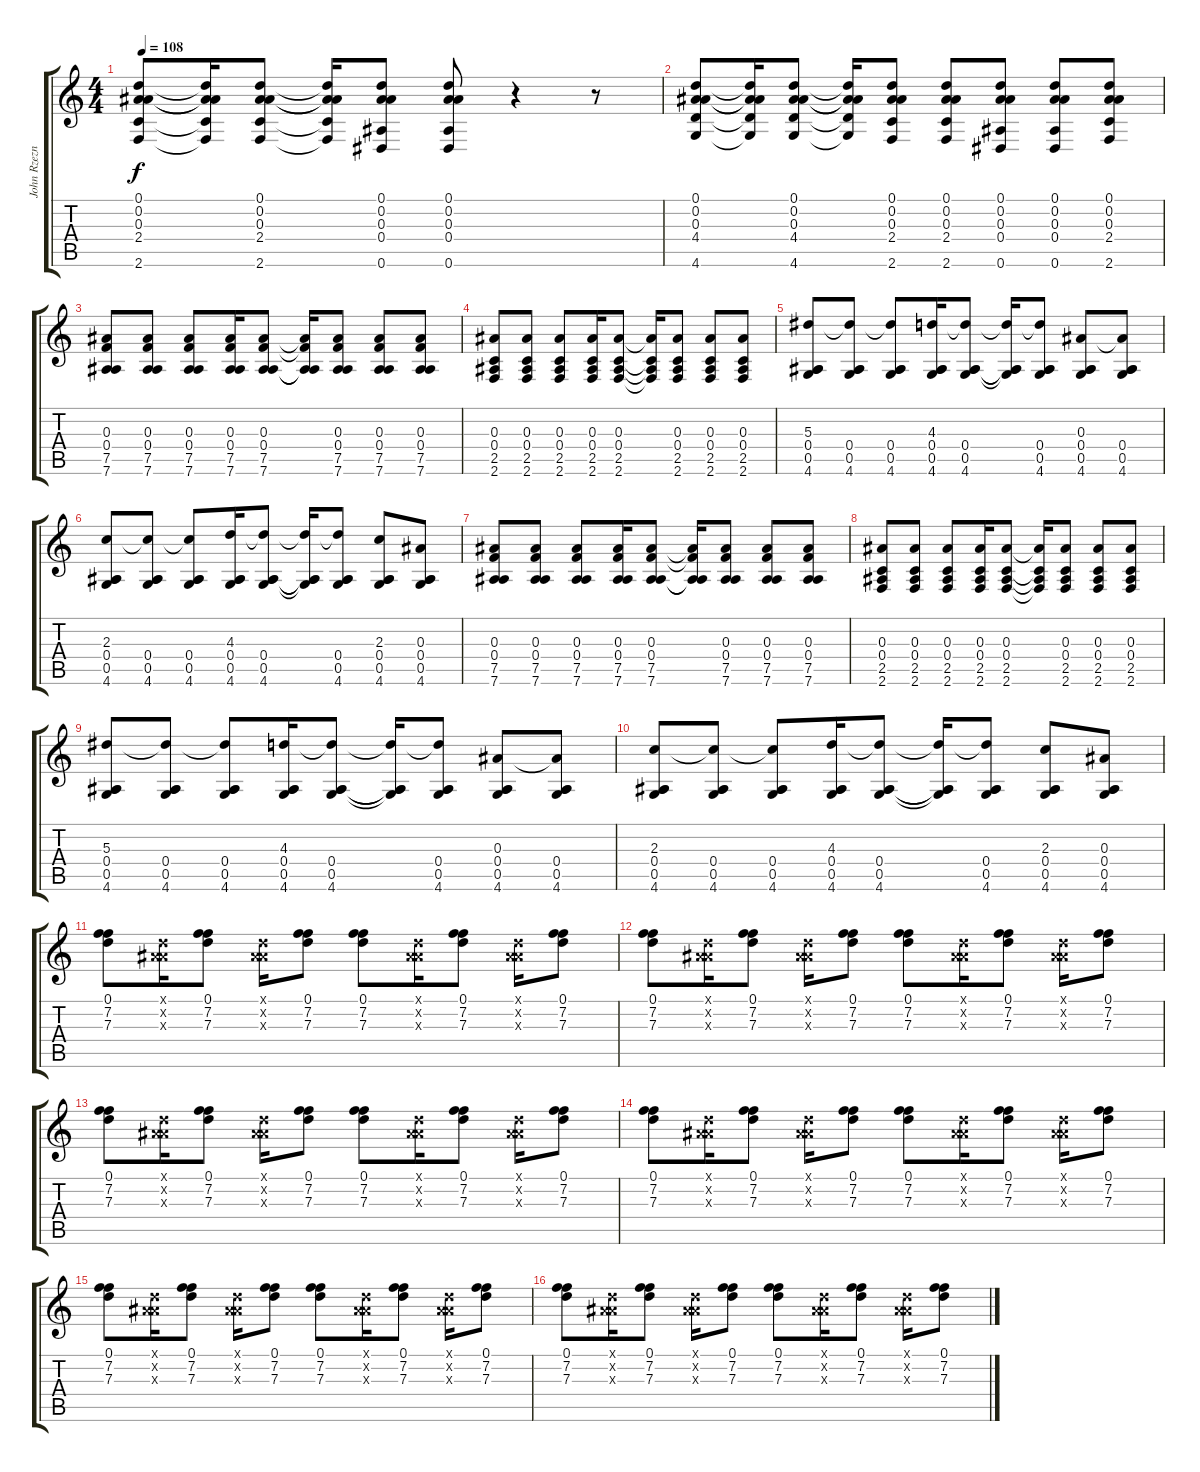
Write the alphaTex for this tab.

\track ("John Rzeznik (Guitar 1)" "John Rzezn") {instrument overdrivenguitar}
\staff {score tabs}
\tuning (D4 Bb3 Bb3 Bb2 Bb2 Eb2) {hide}
\ts (4 4)
\tempo 108
\clef g2
\ks c
(0.1 0.2 0.3 2.4 2.6).8{dy f} (0.1{t} 0.2{t} 0.3{t} 2.4{t} 2.6{t}).16 (0.1 0.2 0.3 2.4 2.6).8 (0.1{t} 0.2{t} 0.3{t} 2.4{t} 2.6{t}).16 (0.1 0.2 0.3 0.4 0.6).8 (0.1 0.2 0.3 0.4 0.6).8 r.4 r.8 |
(0.1 0.2 0.3 4.4 4.6).8 (0.1{t} 0.2{t} 0.3{t} 4.4{t} 4.6{t}).16 (0.1 0.2 0.3 4.4 4.6).8 (0.1{t} 0.2{t} 0.3{t} 4.4{t} 4.6{t}).16 (0.1 0.2 0.3 2.4 2.6).8 (0.1 0.2 0.3 2.4 2.6).8 (0.1 0.2 0.3 0.4 0.6).8 (0.1 0.2 0.3 0.4 0.6).8 (0.1 0.2 0.3 2.4 2.6).8 |
(0.3 0.4 7.5 7.6).8 (0.3 0.4 7.5 7.6).8 (0.3 0.4 7.5 7.6).8 (0.3 0.4 7.5 7.6).16 (0.3 0.4 7.5 7.6).8 (0.3{t} 0.4{t} 7.5{t} 7.6{t}).16 (0.3 0.4 7.5 7.6).8 (0.3 0.4 7.5 7.6).8 (0.3 0.4 7.5 7.6).8 |
(0.3 0.4 2.5 2.6).8 (0.3 0.4 2.5 2.6).8 (0.3 0.4 2.5 2.6).8 (0.3 0.4 2.5 2.6).16 (0.3 0.4 2.5 2.6).8 (0.3{t} 0.4{t} 2.5{t} 2.6{t}).16 (0.3 0.4 2.5 2.6).8 (0.3 0.4 2.5 2.6).8 (0.3 0.4 2.5 2.6).8 |
(5.3 0.4 0.5 4.6).8 (5.3{t} 0.4 0.5 4.6).8 (5.3{t} 0.4 0.5 4.6).8 (4.3 0.4 0.5 4.6).16 (4.3{t} 0.4 0.5 4.6).8 (4.3{t} 0.4{t} 0.5{t} 4.6{t}).16 (4.3{t} 0.4 0.5 4.6).8 (0.3 0.4 0.5 4.6).8 (0.3{t} 0.4 0.5 4.6).8 |
(2.3 0.4 0.5 4.6).8 (2.3{t} 0.4 0.5 4.6).8 (2.3{t} 0.4 0.5 4.6).8 (4.3 0.4 0.5 4.6).16 (4.3{t} 0.4 0.5 4.6).8 (4.3{t} 0.4{t} 0.5{t} 4.6{t}).16 (4.3{t} 0.4 0.5 4.6).8 (2.3 0.4 0.5 4.6).8 (0.3 0.4 0.5 4.6).8 |
(0.3 0.4 7.5 7.6).8 (0.3 0.4 7.5 7.6).8 (0.3 0.4 7.5 7.6).8 (0.3 0.4 7.5 7.6).16 (0.3 0.4 7.5 7.6).8 (0.3{t} 0.4{t} 7.5{t} 7.6{t}).16 (0.3 0.4 7.5 7.6).8 (0.3 0.4 7.5 7.6).8 (0.3 0.4 7.5 7.6).8 |
(0.3 0.4 2.5 2.6).8 (0.3 0.4 2.5 2.6).8 (0.3 0.4 2.5 2.6).8 (0.3 0.4 2.5 2.6).16 (0.3 0.4 2.5 2.6).8 (0.3{t} 0.4{t} 2.5{t} 2.6{t}).16 (0.3 0.4 2.5 2.6).8 (0.3 0.4 2.5 2.6).8 (0.3 0.4 2.5 2.6).8 |
(5.3 0.4 0.5 4.6).8 (5.3{t} 0.4 0.5 4.6).8 (5.3{t} 0.4 0.5 4.6).8 (4.3 0.4 0.5 4.6).16 (4.3{t} 0.4 0.5 4.6).8 (4.3{t} 0.4{t} 0.5{t} 4.6{t}).16 (4.3{t} 0.4 0.5 4.6).8 (0.3 0.4 0.5 4.6).8 (0.3{t} 0.4 0.5 4.6).8 |
(2.3 0.4 0.5 4.6).8 (2.3{t} 0.4 0.5 4.6).8 (2.3{t} 0.4 0.5 4.6).8 (4.3 0.4 0.5 4.6).16 (4.3{t} 0.4 0.5 4.6).8 (4.3{t} 0.4{t} 0.5{t} 4.6{t}).16 (4.3{t} 0.4 0.5 4.6).8 (2.3 0.4 0.5 4.6).8 (0.3 0.4 0.5 4.6).8 |
(0.1 7.2 7.3).8 (0.1{x} 0.2{x} 0.3{x}).16 (0.1 7.2 7.3).8 (0.1{x} 0.2{x} 0.3{x}).16 (0.1 7.2 7.3).8 (0.1 7.2 7.3).8 (0.1{x} 0.2{x} 0.3{x}).16 (0.1 7.2 7.3).8 (0.1{x} 0.2{x} 0.3{x}).16 (0.1 7.2 7.3).8 |
(0.1 7.2 7.3).8 (0.1{x} 0.2{x} 0.3{x}).16 (0.1 7.2 7.3).8 (0.1{x} 0.2{x} 0.3{x}).16 (0.1 7.2 7.3).8 (0.1 7.2 7.3).8 (0.1{x} 0.2{x} 0.3{x}).16 (0.1 7.2 7.3).8 (0.1{x} 0.2{x} 0.3{x}).16 (0.1 7.2 7.3).8 |
(0.1 7.2 7.3).8 (0.1{x} 0.2{x} 0.3{x}).16 (0.1 7.2 7.3).8 (0.1{x} 0.2{x} 0.3{x}).16 (0.1 7.2 7.3).8 (0.1 7.2 7.3).8 (0.1{x} 0.2{x} 0.3{x}).16 (0.1 7.2 7.3).8 (0.1{x} 0.2{x} 0.3{x}).16 (0.1 7.2 7.3).8 |
(0.1 7.2 7.3).8 (0.1{x} 0.2{x} 0.3{x}).16 (0.1 7.2 7.3).8 (0.1{x} 0.2{x} 0.3{x}).16 (0.1 7.2 7.3).8 (0.1 7.2 7.3).8 (0.1{x} 0.2{x} 0.3{x}).16 (0.1 7.2 7.3).8 (0.1{x} 0.2{x} 0.3{x}).16 (0.1 7.2 7.3).8 |
(0.1 7.2 7.3).8 (0.1{x} 0.2{x} 0.3{x}).16 (0.1 7.2 7.3).8 (0.1{x} 0.2{x} 0.3{x}).16 (0.1 7.2 7.3).8 (0.1 7.2 7.3).8 (0.1{x} 0.2{x} 0.3{x}).16 (0.1 7.2 7.3).8 (0.1{x} 0.2{x} 0.3{x}).16 (0.1 7.2 7.3).8 |
(0.1 7.2 7.3).8 (0.1{x} 0.2{x} 0.3{x}).16 (0.1 7.2 7.3).8 (0.1{x} 0.2{x} 0.3{x}).16 (0.1 7.2 7.3).8 (0.1 7.2 7.3).8 (0.1{x} 0.2{x} 0.3{x}).16 (0.1 7.2 7.3).8 (0.1{x} 0.2{x} 0.3{x}).16 (0.1 7.2 7.3).8
